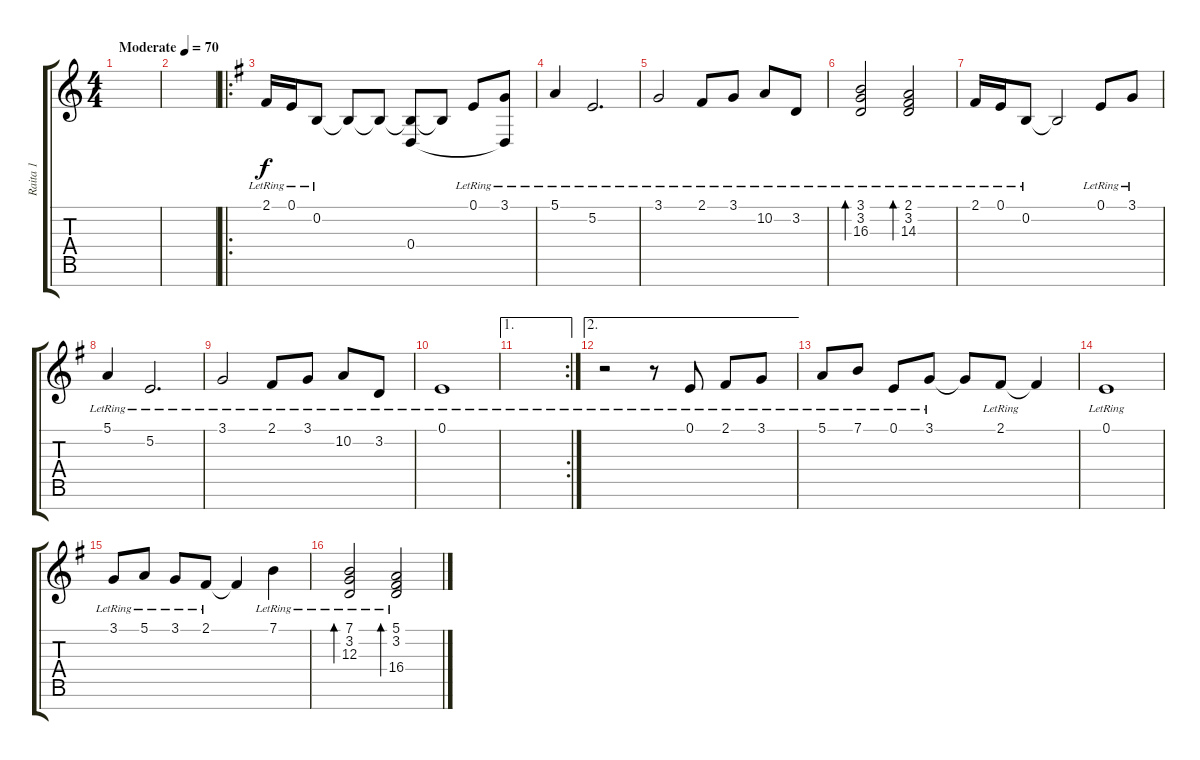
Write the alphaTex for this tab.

\track ("Raita 1" "Raita 1") {instrument brightacousticpiano}
\staff {score tabs}
\tuning (E4 B3 G3 D3 A2 E2 B1) {hide}
\ts (4 4)
\tempo (70 "Moderate")
\clef g2
\ks c
|
|
\ro
\ks g
2.1{lr}.16 0.1{lr}.16 0.2{lr}.8 0.2{t}.8 0.2{t}.8 (0.2{t} 0.4).8 0.2{t}.8 0.1{lr}.8 (3.1{lr} 0.4{t}).8 |
5.1{lr}.4 5.2{lr}.2{d} |
3.1{lr}.2 2.1{lr}.8 3.1{lr}.8 10.2{lr}.8 3.2{lr}.8 |
(3.1{lr} 3.2{lr} 16.3{lr}).2{bd 120} (2.1{lr} 3.2{lr} 14.3{lr}).2{bd 120} |
2.1{lr}.16 0.1{lr}.16 0.2{lr}.8 0.2{t}.2 0.1{lr}.8 3.1{lr}.8 |
5.1{lr}.4 5.2{lr}.2{d} |
3.1{lr}.2 2.1{lr}.8 3.1{lr}.8 10.2{lr}.8 3.2{lr}.8 |
0.1{lr}.1 |
\ae 1
\rc 2
|
\ae 2
r.2 r.8 0.1{lr}.8 2.1{lr}.8 3.1{lr}.8 |
5.1{lr}.8 7.1{lr}.8 0.1{lr}.8 3.1{lr}.8 3.1{t}.8 2.1{lr}.8 2.1{t}.4 |
0.1{lr}.1 |
3.1{lr}.8 5.1{lr}.8 3.1{lr}.8 2.1{lr}.8 2.1{t}.4 7.1{lr}.4 |
(7.1{lr} 3.2{lr} 12.3{lr}).2{bd 120} (5.1{lr} 3.2{lr} 16.4{lr}).2{bd 120}
